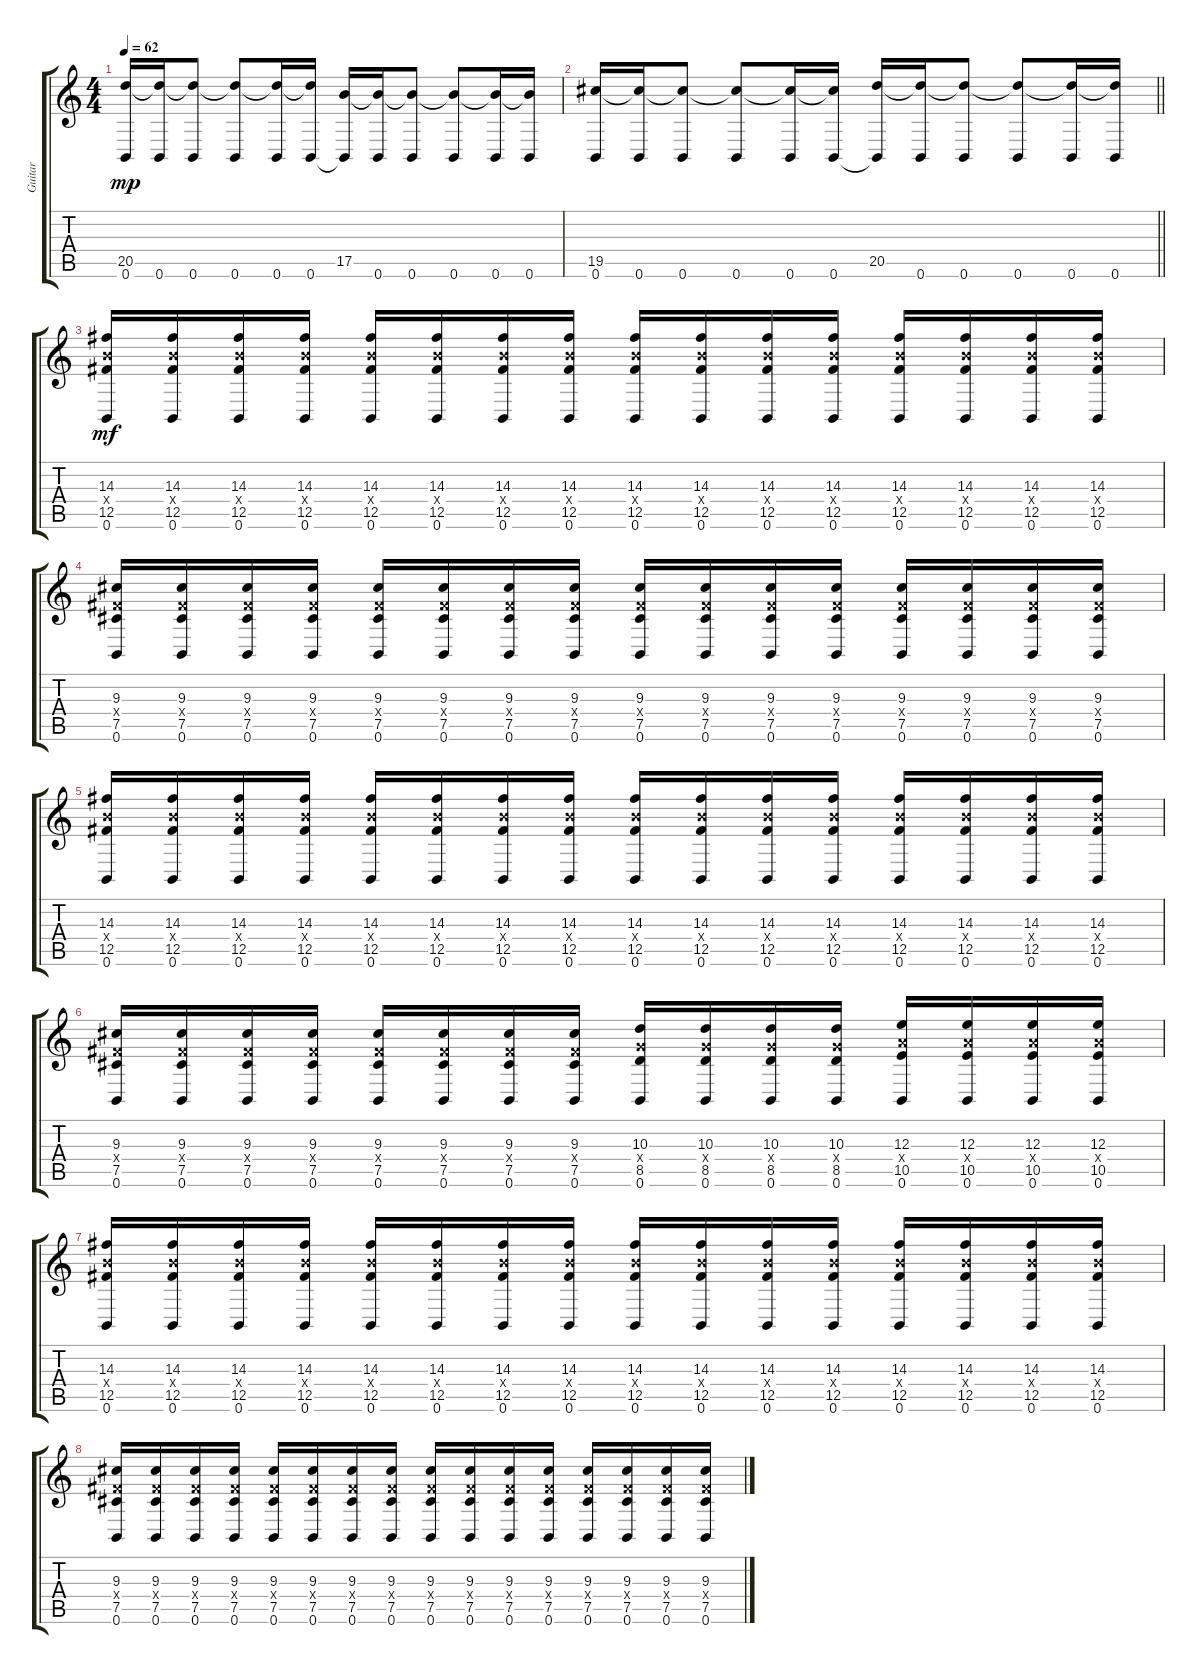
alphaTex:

\track ("Guitar" "Guitar") {instrument overdrivenguitar}
\staff {score tabs}
\tuning (Db4 Ab3 E3 B2 Gb2 B1) {hide}
\ts (4 4)
\tempo 62
\clef g2
\ks c
(20.5 0.6).16{dy mp} (20.5{t} 0.6).16 (20.5{t} 0.6).8 (20.5{t} 0.6).8 (20.5{t} 0.6).16 (20.5{t} 0.6).16 (17.5 0.6{t}).16 (17.5{t} 0.6).16 (17.5{t} 0.6).8 (17.5{t} 0.6).8 (17.5{t} 0.6).16 (17.5{t} 0.6).16 |
\barLineRight lightlight
(19.5 0.6).16 (19.5{t} 0.6).16 (19.5{t} 0.6).8 (19.5{t} 0.6).8 (19.5{t} 0.6).16 (19.5{t} 0.6).16 (20.5 0.6{t}).16 (20.5{t} 0.6).16 (20.5{t} 0.6).8 (20.5{t} 0.6).8 (20.5{t} 0.6).16 (20.5{t} 0.6).16 |
\section ("" "")
(14.3 12.4{x} 12.5 0.6).16{dy mf} (14.3 12.4{x} 12.5 0.6).16 (14.3 12.4{x} 12.5 0.6).16 (14.3 12.4{x} 12.5 0.6).16 (14.3 12.4{x} 12.5 0.6).16 (14.3 12.4{x} 12.5 0.6).16 (14.3 12.4{x} 12.5 0.6).16 (14.3 12.4{x} 12.5 0.6).16 (14.3 12.4{x} 12.5 0.6).16 (14.3 12.4{x} 12.5 0.6).16 (14.3 12.4{x} 12.5 0.6).16 (14.3 12.4{x} 12.5 0.6).16 (14.3 12.4{x} 12.5 0.6).16 (14.3 12.4{x} 12.5 0.6).16 (14.3 12.4{x} 12.5 0.6).16 (14.3 12.4{x} 12.5 0.6).16 |
(9.3 7.4{x} 7.5 0.6).16 (9.3 7.4{x} 7.5 0.6).16 (9.3 7.4{x} 7.5 0.6).16 (9.3 7.4{x} 7.5 0.6).16 (9.3 7.4{x} 7.5 0.6).16 (9.3 7.4{x} 7.5 0.6).16 (9.3 7.4{x} 7.5 0.6).16 (9.3 7.4{x} 7.5 0.6).16 (9.3 7.4{x} 7.5 0.6).16 (9.3 7.4{x} 7.5 0.6).16 (9.3 7.4{x} 7.5 0.6).16 (9.3 7.4{x} 7.5 0.6).16 (9.3 7.4{x} 7.5 0.6).16 (9.3 7.4{x} 7.5 0.6).16 (9.3 7.4{x} 7.5 0.6).16 (9.3 7.4{x} 7.5 0.6).16 |
(14.3 12.4{x} 12.5 0.6).16 (14.3 12.4{x} 12.5 0.6).16 (14.3 12.4{x} 12.5 0.6).16 (14.3 12.4{x} 12.5 0.6).16 (14.3 12.4{x} 12.5 0.6).16 (14.3 12.4{x} 12.5 0.6).16 (14.3 12.4{x} 12.5 0.6).16 (14.3 12.4{x} 12.5 0.6).16 (14.3 12.4{x} 12.5 0.6).16 (14.3 12.4{x} 12.5 0.6).16 (14.3 12.4{x} 12.5 0.6).16 (14.3 12.4{x} 12.5 0.6).16 (14.3 12.4{x} 12.5 0.6).16 (14.3 12.4{x} 12.5 0.6).16 (14.3 12.4{x} 12.5 0.6).16 (14.3 12.4{x} 12.5 0.6).16 |
(9.3 7.4{x} 7.5 0.6).16 (9.3 7.4{x} 7.5 0.6).16 (9.3 7.4{x} 7.5 0.6).16 (9.3 7.4{x} 7.5 0.6).16 (9.3 7.4{x} 7.5 0.6).16 (9.3 7.4{x} 7.5 0.6).16 (9.3 7.4{x} 7.5 0.6).16 (9.3 7.4{x} 7.5 0.6).16 (10.3 8.4{x} 8.5 0.6).16 (10.3 8.4{x} 8.5 0.6).16 (10.3 8.4{x} 8.5 0.6).16 (10.3 8.4{x} 8.5 0.6).16 (12.3 10.4{x} 10.5 0.6).16 (12.3 10.4{x} 10.5 0.6).16 (12.3 10.4{x} 10.5 0.6).16 (12.3 10.4{x} 10.5 0.6).16 |
(14.3 12.4{x} 12.5 0.6).16 (14.3 12.4{x} 12.5 0.6).16 (14.3 12.4{x} 12.5 0.6).16 (14.3 12.4{x} 12.5 0.6).16 (14.3 12.4{x} 12.5 0.6).16 (14.3 12.4{x} 12.5 0.6).16 (14.3 12.4{x} 12.5 0.6).16 (14.3 12.4{x} 12.5 0.6).16 (14.3 12.4{x} 12.5 0.6).16 (14.3 12.4{x} 12.5 0.6).16 (14.3 12.4{x} 12.5 0.6).16 (14.3 12.4{x} 12.5 0.6).16 (14.3 12.4{x} 12.5 0.6).16 (14.3 12.4{x} 12.5 0.6).16 (14.3 12.4{x} 12.5 0.6).16 (14.3 12.4{x} 12.5 0.6).16 |
(9.3 7.4{x} 7.5 0.6).16 (9.3 7.4{x} 7.5 0.6).16 (9.3 7.4{x} 7.5 0.6).16 (9.3 7.4{x} 7.5 0.6).16 (9.3 7.4{x} 7.5 0.6).16 (9.3 7.4{x} 7.5 0.6).16 (9.3 7.4{x} 7.5 0.6).16 (9.3 7.4{x} 7.5 0.6).16 (9.3 7.4{x} 7.5 0.6).16 (9.3 7.4{x} 7.5 0.6).16 (9.3 7.4{x} 7.5 0.6).16 (9.3 7.4{x} 7.5 0.6).16 (9.3 7.4{x} 7.5 0.6).16 (9.3 7.4{x} 7.5 0.6).16 (9.3 7.4{x} 7.5 0.6).16 (9.3 7.4{x} 7.5 0.6).16
